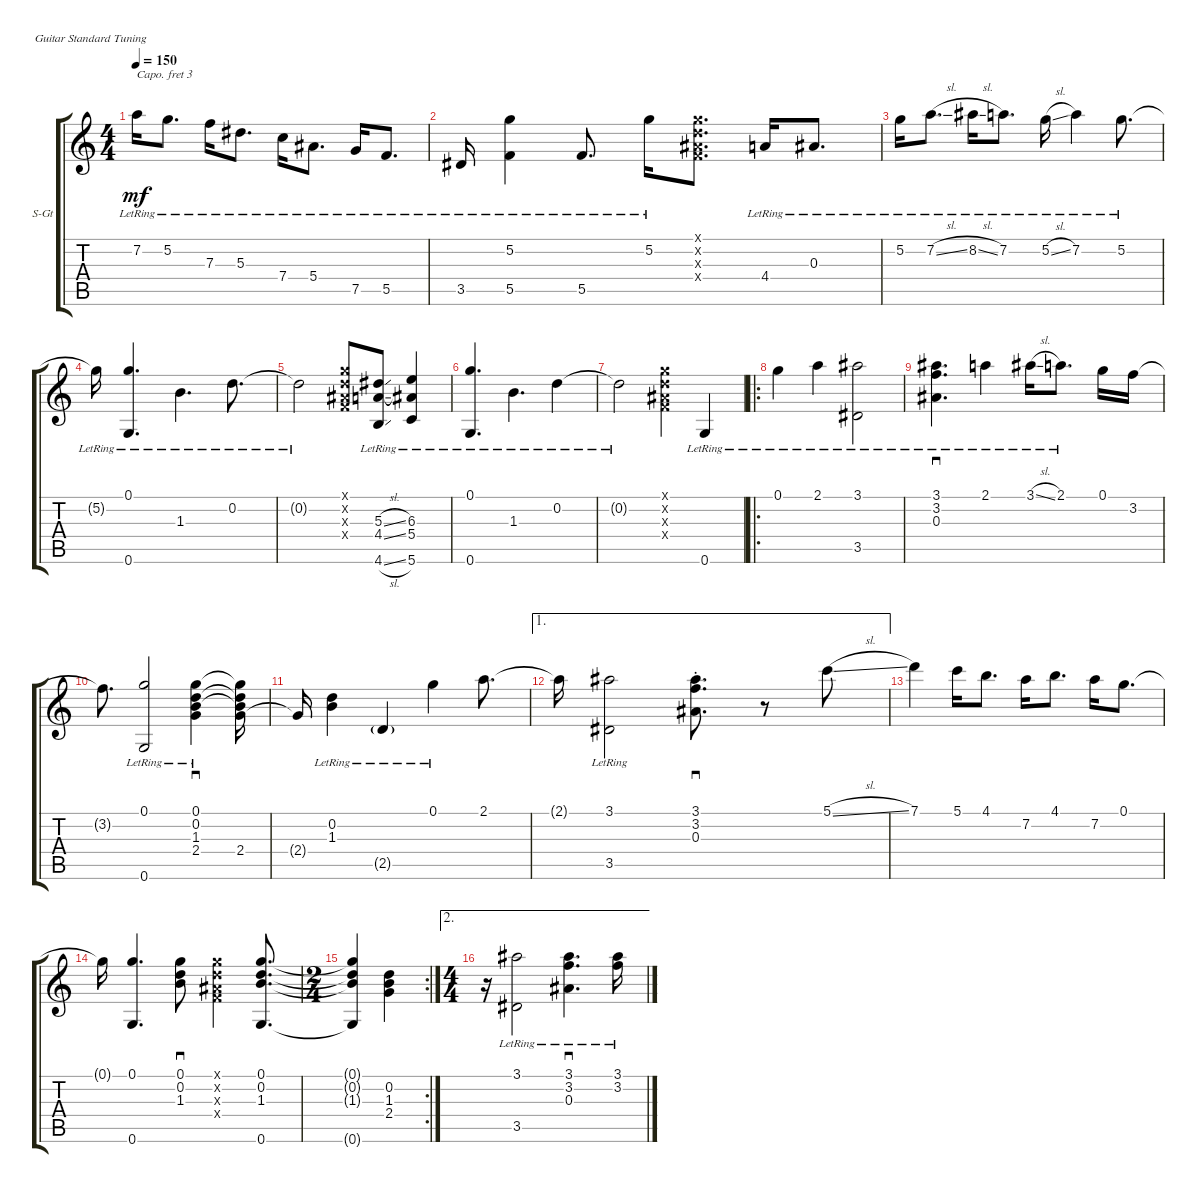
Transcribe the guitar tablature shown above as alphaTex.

\defaultSystemsLayout 4
\bracketExtendMode groupsimilarinstruments
\firstSystemTrackNameOrientation horizontal
\otherSystemsTrackNameOrientation horizontal
\track ("Steel Guitar" "S-Gt") {instrument acousticguitarsteel}
\staff {score tabs}
\capo 3
\tuning (E4 B3 G3 D3 A2 E2)
\ts (4 4)
\tempo 150
\clef g2
\ks c
7.2{lr}.16{dy mf} 5.2{lr}.8{d} 7.3{lr}.16 5.3{lr}.8{d} 7.4{lr}.16 5.4{lr}.8{d} 7.5{lr}.16 5.5{lr}.8{d} |
3.5{lr}.16 (5.2{lr} 5.5{lr}).4 5.5{lr}.8{d} 5.2{lr}.16 (0.2{x} 0.1{x} 0.4{x} 0.3{x}).8{d} 4.4{lr}.16 0.3{lr}.8{d} |
5.2{lr}.16 7.2{sl lr}.8{d} 8.2{sl lr}.16 7.2{lr}.8{d} 5.2{sl lr}.16 7.2{lr}.4 5.2{lr}.8{d} |
5.2{lr t}.16 (0.6{lr} 0.1{lr}).4{d} 1.3{lr}.4{d} 0.2{lr}.8{d} |
0.2{lr t}.2 (0.1{x} 0.2{x} 0.4{x} 0.3{x}).8 (4.6{sl lr} 5.3{sl lr} 4.4{sl lr}).8 (6.3{lr} 5.4{lr} 5.6{lr}).4 |
(0.1{lr} 0.6{lr}).4{d} 1.3{lr}.4{d} 0.2{lr}.4 |
0.2{lr t}.2 (0.2{x} 0.3{x} 0.4{x} 0.1{x}).4 0.6{lr}.4 |
\ro
0.1{lr}.4 2.1{lr}.4 (3.1{lr} 3.5{lr}).2 |
(3.1{lr} 3.2{lr} 0.3).4{d sd} 2.1{lr}.4 3.1{sl lr}.16 2.1{lr}.8{d} 0.1.16 3.2.16 |
3.2{t}.8{d} (0.1{lr} 0.6{lr}).2 (0.1{lr} 0.2{lr} 1.3{lr} 2.4{lr}).4{sd} (0.1{t} 0.2{t} 1.3{t} 2.4).16 |
2.4{t}.16 (1.3{lr} 0.2{lr}).4 2.5{g lr}.4 0.1{lr}.4 2.1.8{d} |
\ae 1
2.1{t}.16 (3.1{lr} 3.5{lr}).2 (3.1{st} 3.2{st} 0.3{st}).8{d sd} r.8 5.1{sl}.8 |
7.1.4 5.1.16 4.1.8{d} 7.2.16 4.1.8{d} 7.2.16 0.1.8{d} |
0.1{t}.16 (0.1 0.6).4{d} (0.1 0.2 1.3).8{sd} (0.2{x} 0.1{x} 0.3{x} 0.4{x}).4 (0.1 0.2 1.3 0.6).8{d} |
\rc 2
\ts (2 4)
(0.6{t} 1.3{t} 0.2{t} 0.1{t}).4 (2.4 1.3 0.2).4 |
\ae 2
\ts (4 4)
r.16 (3.1{lr} 3.5{lr}).2 (3.1{lr} 3.2{lr} 0.3{lr}).4{d sd} (3.1{lr} 3.2{lr}).16
